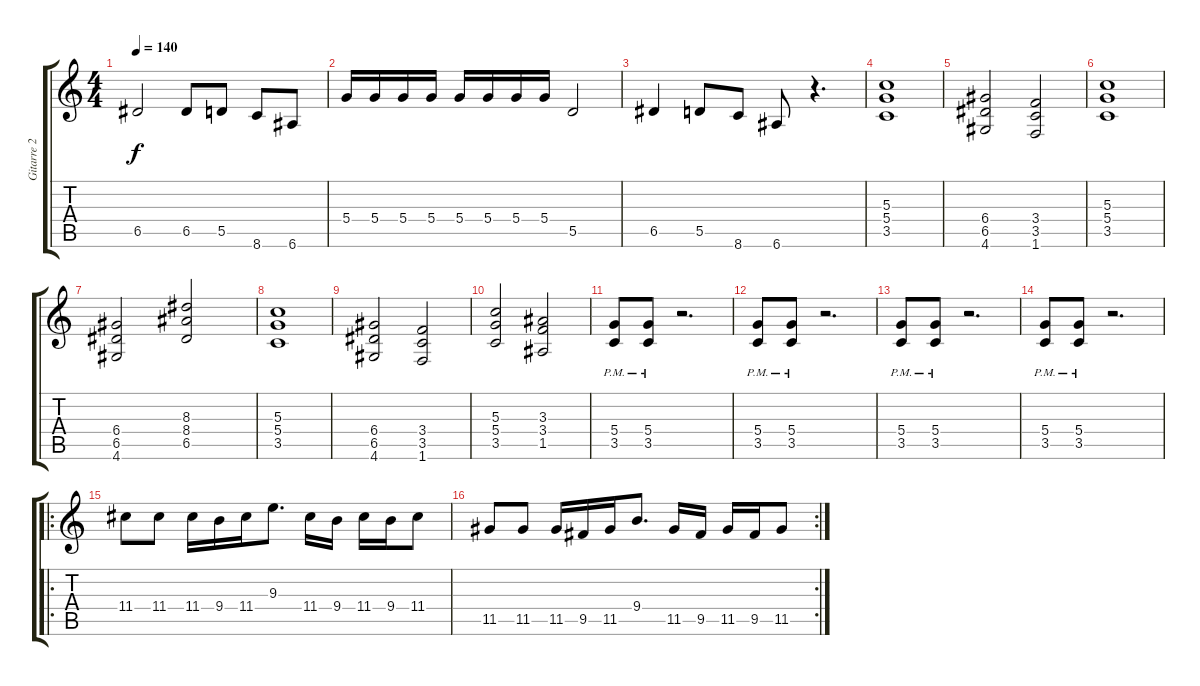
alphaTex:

\track ("Gitarre 2" "Gitarre 2") {instrument distortionguitar}
\staff {score tabs}
\tuning (E4 B3 G3 D3 A2 E2) {hide}
\ts (4 4)
\tempo 140
\clef g2
\ks c
6.5.2{dy f} 6.5.8 5.5.8 8.6.8 6.6.8 |
5.4.16 5.4.16 5.4.16 5.4.16 5.4.16 5.4.16 5.4.16 5.4.16 5.5.2 |
6.5.4 5.5.8 8.6.8 6.6.8 r.4{d} |
(5.3 5.4 3.5).1 |
(6.4 6.5 4.6).2 (3.4 3.5 1.6).2 |
(5.3 5.4 3.5).1 |
(6.4 6.5 4.6).2 (8.3 8.4 6.5).2 |
(5.3 5.4 3.5).1 |
(6.4 6.5 4.6).2 (3.4 3.5 1.6).2 |
(5.3 5.4 3.5).2 (3.3 3.4 1.5).2 |
(5.4{pm} 3.5{pm}).8 (5.4{pm} 3.5{pm}).8 r.2{d} |
(5.4{pm} 3.5{pm}).8 (5.4{pm} 3.5{pm}).8 r.2{d} |
(5.4{pm} 3.5{pm}).8 (5.4{pm} 3.5{pm}).8 r.2{d} |
(5.4{pm} 3.5{pm}).8 (5.4{pm} 3.5{pm}).8 r.2{d} |
\ro
11.4.8 11.4.8 11.4.16 9.4.16 11.4.16 9.3.8{d} 11.4.16 9.4.16 11.4.16 9.4.16 11.4.8 |
\rc 2
11.5.8 11.5.8 11.5.16 9.5.16 11.5.16 9.4.8{d} 11.5.16 9.5.16 11.5.16 9.5.16 11.5.8
